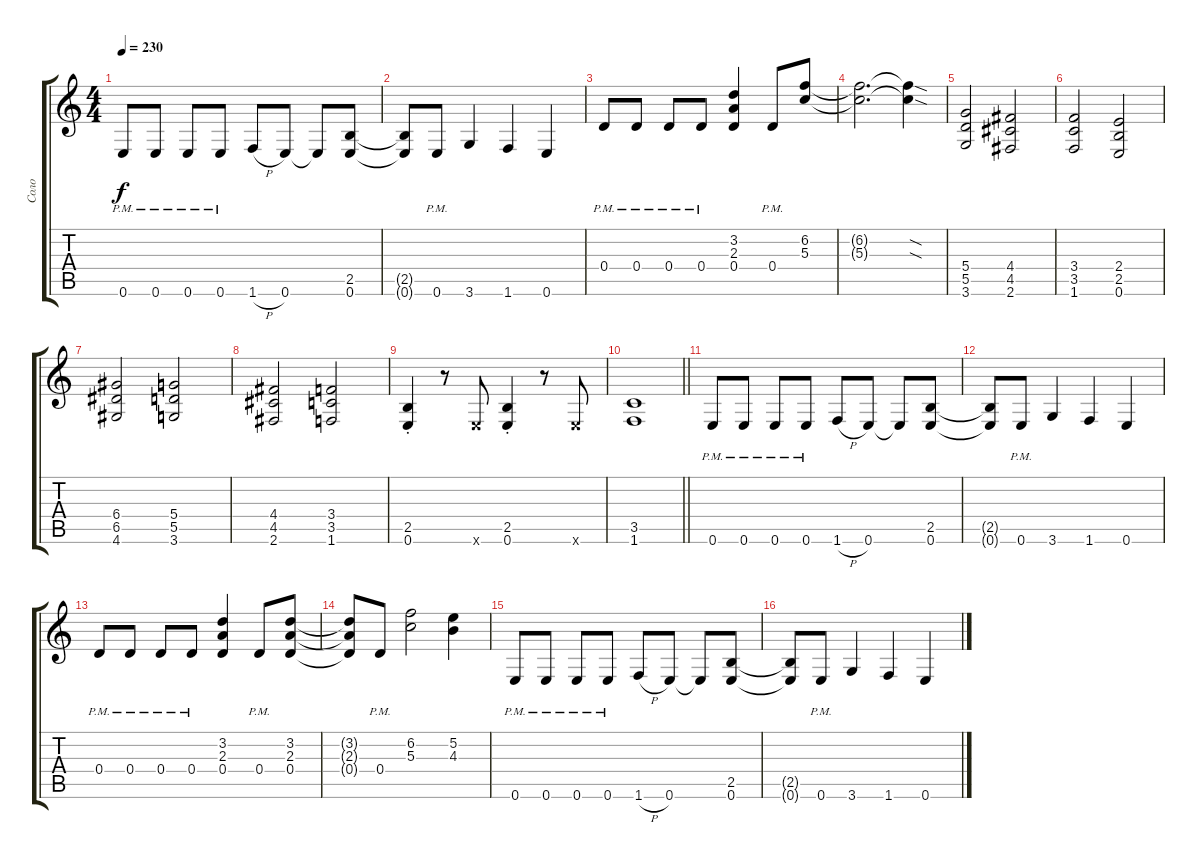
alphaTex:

\track ("Соло" "Соло") {instrument distortionguitar}
\staff {score tabs}
\tuning (E4 B3 G3 D3 A2 E2) {hide}
\ts (4 4)
\tempo 230
\clef g2
\ks c
0.6{pm}.8{dy f} 0.6{pm}.8 0.6{pm}.8 0.6{pm}.8 1.6{h}.8 0.6.8 0.6{t}.8 (2.5 0.6).8 |
(2.5{t} 0.6{t}).8 0.6{pm}.8 3.6.4 1.6.4 0.6.4 |
0.4{pm}.8 0.4{pm}.8 0.4{pm}.8 0.4{pm}.8 (3.2 2.3 0.4).4 0.4{pm}.8 (6.2 5.3).8 |
(6.2{t} 5.3{t}).2{d} (6.2{sod t} 5.3{sod t}).4 |
(5.4 5.5 3.6).2 (4.4 4.5 2.6).2 |
(3.4 3.5 1.6).2 (2.4 2.5 0.6).2 |
(6.4 6.5 4.6).2 (5.4 5.5 3.6).2 |
(4.4 4.5 2.6).2 (3.4 3.5 1.6).2 |
(2.5{st} 0.6{st}).4 r.8 0.6{x}.8 (2.5{st} 0.6{st}).4 r.8 0.6{x}.8 |
\barLineRight lightlight
(3.5 1.6).1 |
0.6{pm}.8 0.6{pm}.8 0.6{pm}.8 0.6{pm}.8 1.6{h}.8 0.6.8 0.6{t}.8 (2.5 0.6).8 |
(2.5{t} 0.6{t}).8 0.6{pm}.8 3.6.4 1.6.4 0.6.4 |
0.4{pm}.8 0.4{pm}.8 0.4{pm}.8 0.4{pm}.8 (3.2 2.3 0.4).4 0.4{pm}.8 (3.2 2.3 0.4).8 |
(3.2{t} 2.3{t} 0.4{t}).8 0.4{pm}.8 (6.2 5.3).2 (5.2 4.3).4 |
0.6{pm}.8 0.6{pm}.8 0.6{pm}.8 0.6{pm}.8 1.6{h}.8 0.6.8 0.6{t}.8 (2.5 0.6).8 |
(2.5{t} 0.6{t}).8 0.6{pm}.8 3.6.4 1.6.4 0.6.4
